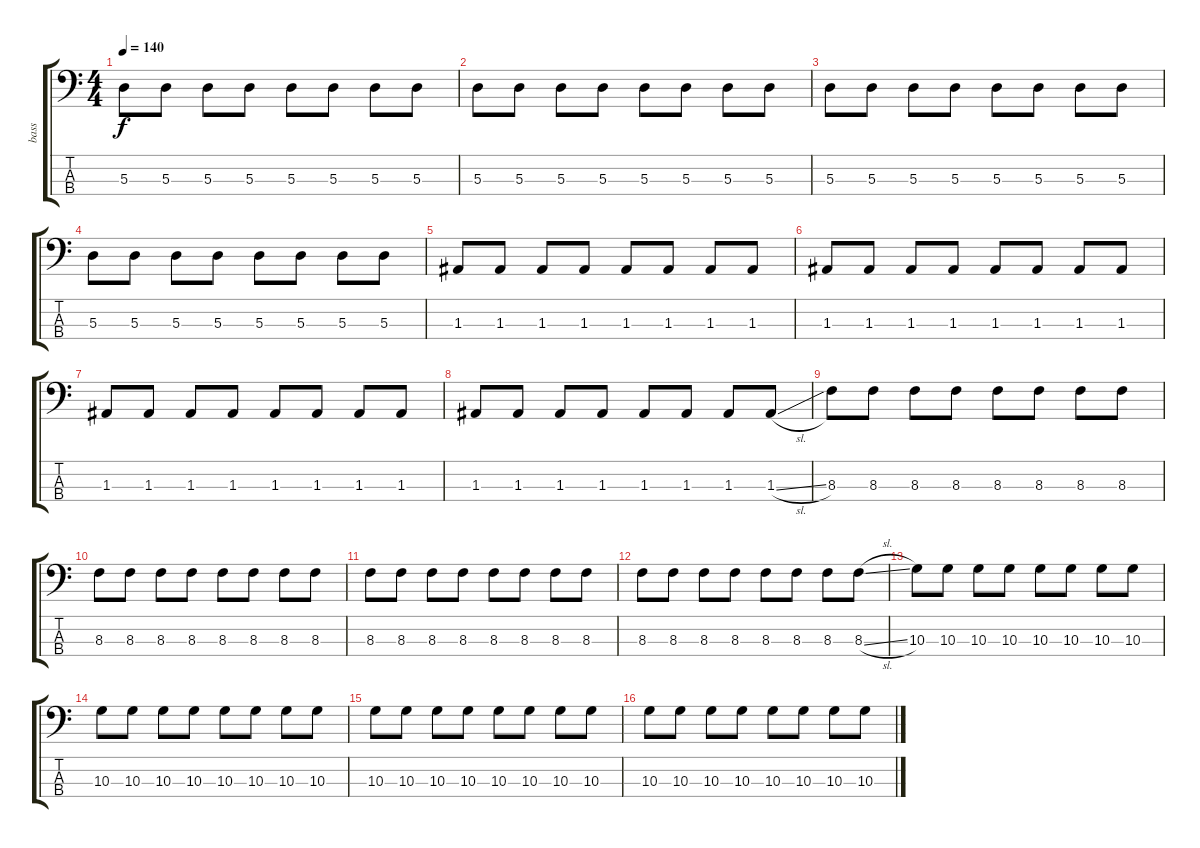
\track ("bass" "bass") {instrument electricbassfinger}
\staff {score tabs}
\tuning (G2 D2 A1 E1) {hide}
\ts (4 4)
\tempo 140
\clef f4
\ks c
5.3.8{dy f} 5.3.8 5.3.8 5.3.8 5.3.8 5.3.8 5.3.8 5.3.8 |
5.3.8 5.3.8 5.3.8 5.3.8 5.3.8 5.3.8 5.3.8 5.3.8 |
5.3.8 5.3.8 5.3.8 5.3.8 5.3.8 5.3.8 5.3.8 5.3.8 |
5.3.8 5.3.8 5.3.8 5.3.8 5.3.8 5.3.8 5.3.8 5.3.8 |
1.3.8 1.3.8 1.3.8 1.3.8 1.3.8 1.3.8 1.3.8 1.3.8 |
1.3.8 1.3.8 1.3.8 1.3.8 1.3.8 1.3.8 1.3.8 1.3.8 |
1.3.8 1.3.8 1.3.8 1.3.8 1.3.8 1.3.8 1.3.8 1.3.8 |
1.3.8 1.3.8 1.3.8 1.3.8 1.3.8 1.3.8 1.3.8 1.3{sl}.8 |
8.3.8 8.3.8 8.3.8 8.3.8 8.3.8 8.3.8 8.3.8 8.3.8 |
8.3.8 8.3.8 8.3.8 8.3.8 8.3.8 8.3.8 8.3.8 8.3.8 |
8.3.8 8.3.8 8.3.8 8.3.8 8.3.8 8.3.8 8.3.8 8.3.8 |
8.3.8 8.3.8 8.3.8 8.3.8 8.3.8 8.3.8 8.3.8 8.3{sl}.8 |
10.3.8 10.3.8 10.3.8 10.3.8 10.3.8 10.3.8 10.3.8 10.3.8 |
10.3.8 10.3.8 10.3.8 10.3.8 10.3.8 10.3.8 10.3.8 10.3.8 |
10.3.8 10.3.8 10.3.8 10.3.8 10.3.8 10.3.8 10.3.8 10.3.8 |
10.3.8 10.3.8 10.3.8 10.3.8 10.3.8 10.3.8 10.3.8 10.3.8
